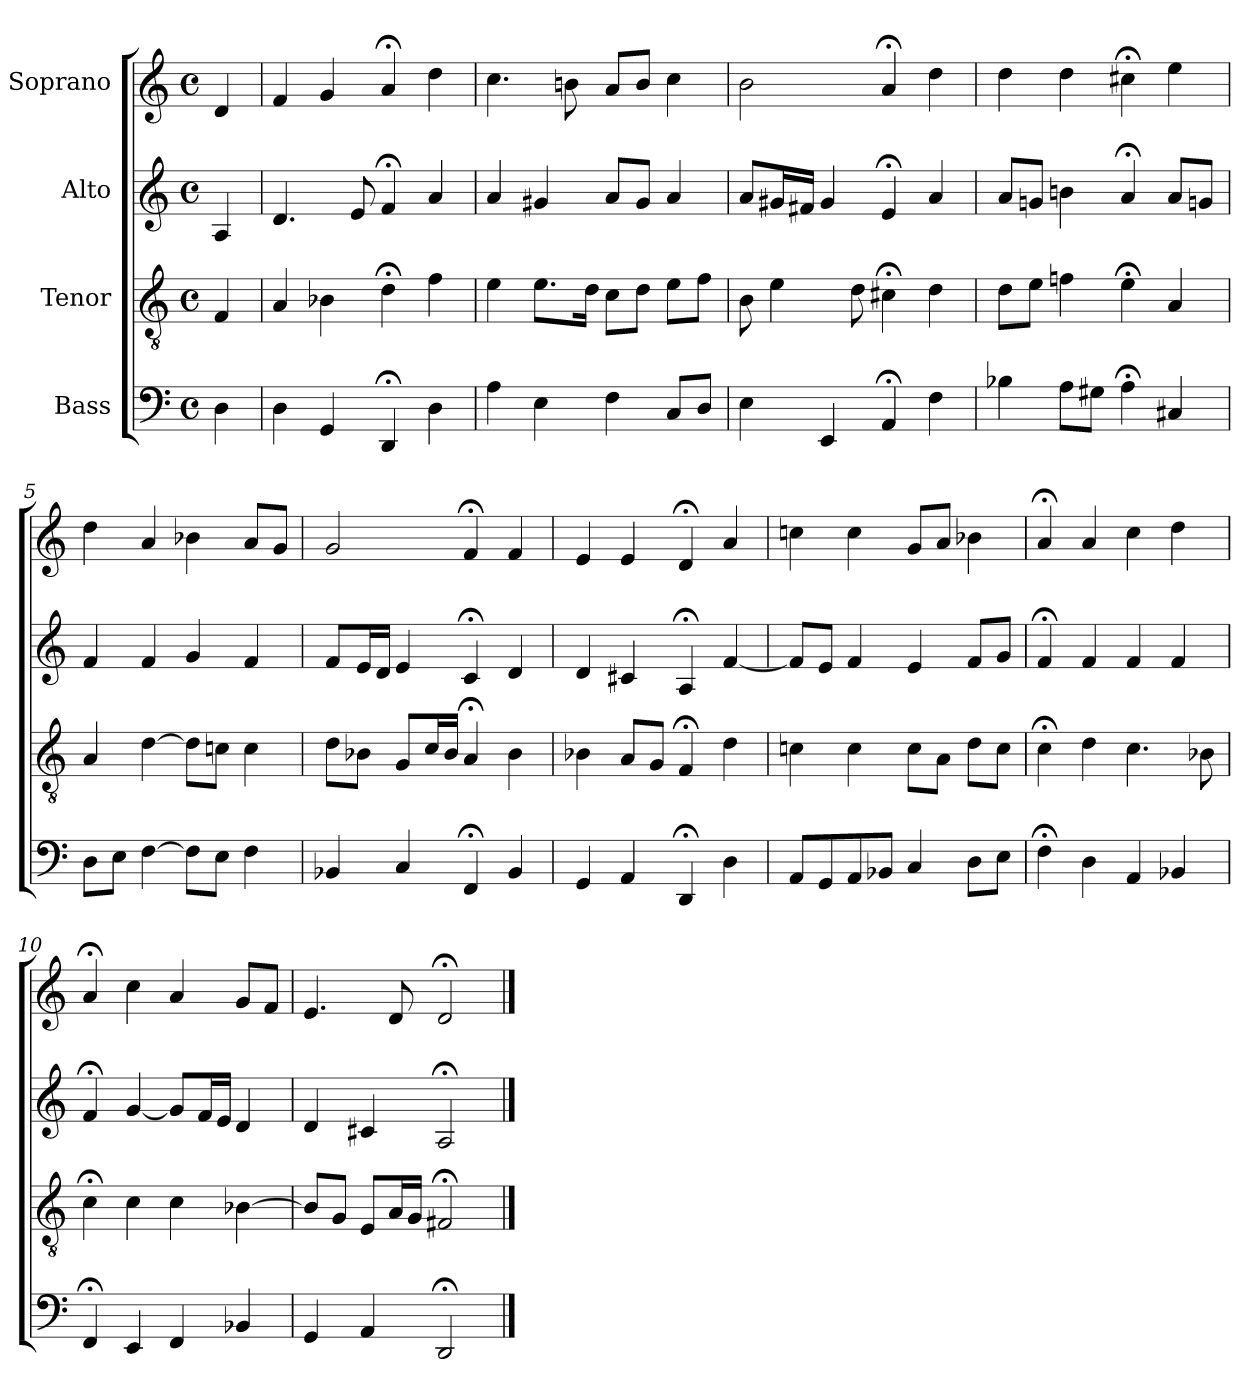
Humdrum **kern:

**kern	**kern	**kern	**kern
*part4	*part3	*part2	*part1
*staff4	*staff3	*staff2	*staff1
*I"Bass	*I"Tenor	*I"Alto	*I"Soprano
*clefF4	*clefGv2	*clefG2	*clefG2
*k[]	*k[]	*k[]	*k[]
*M4/4	*M4/4	*M4/4	*M4/4
*met(c)	*met(c)	*met(c)	*met(c)
=	=	=	=
4D	4F	4A	4d
=1	=1	=1	=1
4D	4A	4.d	4f
4GG	4B-X	.	4g
.	.	8e	.
4DD;<	4d;<	4f;<	4a;<
4D	4f	4a	4dd
=2	=2	=2	=2
4A	4e	4a	4.cc
4E	8.eL	4g#X	.
.	.	.	8bn
.	16dJk	.	.
4F	8cL	8aL	8aL
.	8dJ	8g#J	8bJ
8CL	8eL	4a	4cc
8DJ	8fJ	.	.
=3	=3	=3	=3
4E	8B	8aL	2b
.	4e	16g#XL	.
.	.	16f#XJJ	.
4EE	.	4g#	.
.	8d	.	.
4AA;<	4c#X;<	4e;<	4a;<
4F	4d	4a	4dd
=4	=4	=4	=4
4B-X	8dL	8aL	4dd
.	8eJ	8gnJ	.
8AL	4fn	4bn	4dd
8G#XJ	.	.	.
4A;<	4e;<	4a;<	4cc#X;<
4C#X	4A	8aL	4ee
.	.	8gnJ	.
=5	=5	=5	=5
8DL	4A	4f	4dd
8EJ	.	.	.
[4F	[4d	4f	4a
8FL]	8dL]	4g	4b-X
8EJ	8cnJ	.	.
4F	4c	4f	8aL
.	.	.	8gJ
=6	=6	=6	=6
4BB-X	8dL	8fL	2g
.	8B-XJ	16eL	.
.	.	16dJJ	.
4C	8GL	4e	.
.	16cL	.	.
.	16B-JJ	.	.
4FF;<	4A;<	4c;<	4f;<
4BB-	4B-	4d	4f
=7	=7	=7	=7
4GG	4B-X	4d	4e
4AA	8AL	4c#X	4e
.	8GJ	.	.
4DD;<	4F;<	4A;<	4d;<
4D	4d	[4f	4a
=8	=8	=8	=8
8AAL	4cn	8fL]	4ccn
8GG	.	8eJ	.
8AA	4c	4f	4cc
8BB-XJ	.	.	.
4C	8cL	4e	8gL
.	8AJ	.	8aJ
8DL	8dL	8fL	4b-X
8EJ	8cJ	8gJ	.
=9	=9	=9	=9
4F;<	4c;<	4f;<	4a;<
4D	4d	4f	4a
4AA	4.c	4f	4cc
4BB-X	.	4f	4dd
.	8B-X	.	.
=10	=10	=10	=10
4FF;<	4c;<	4f;<	4a;<
4EE	4c	[4g	4cc
4FF	4c	8gL]	4a
.	.	16fL	.
.	.	16eJJ	.
4BB-X	[4B-X	4d	8gL
.	.	.	8fJ
=11	=11	=11	=11
4GG	8B-L]	4d	4.e
.	8GJ	.	.
4AA	8EL	4c#X	.
.	16AL	.	8d
.	16GJJ	.	.
2DD;<	2F#X;<	2A;<	2d;<
==	==	==	==
*-	*-	*-	*-
